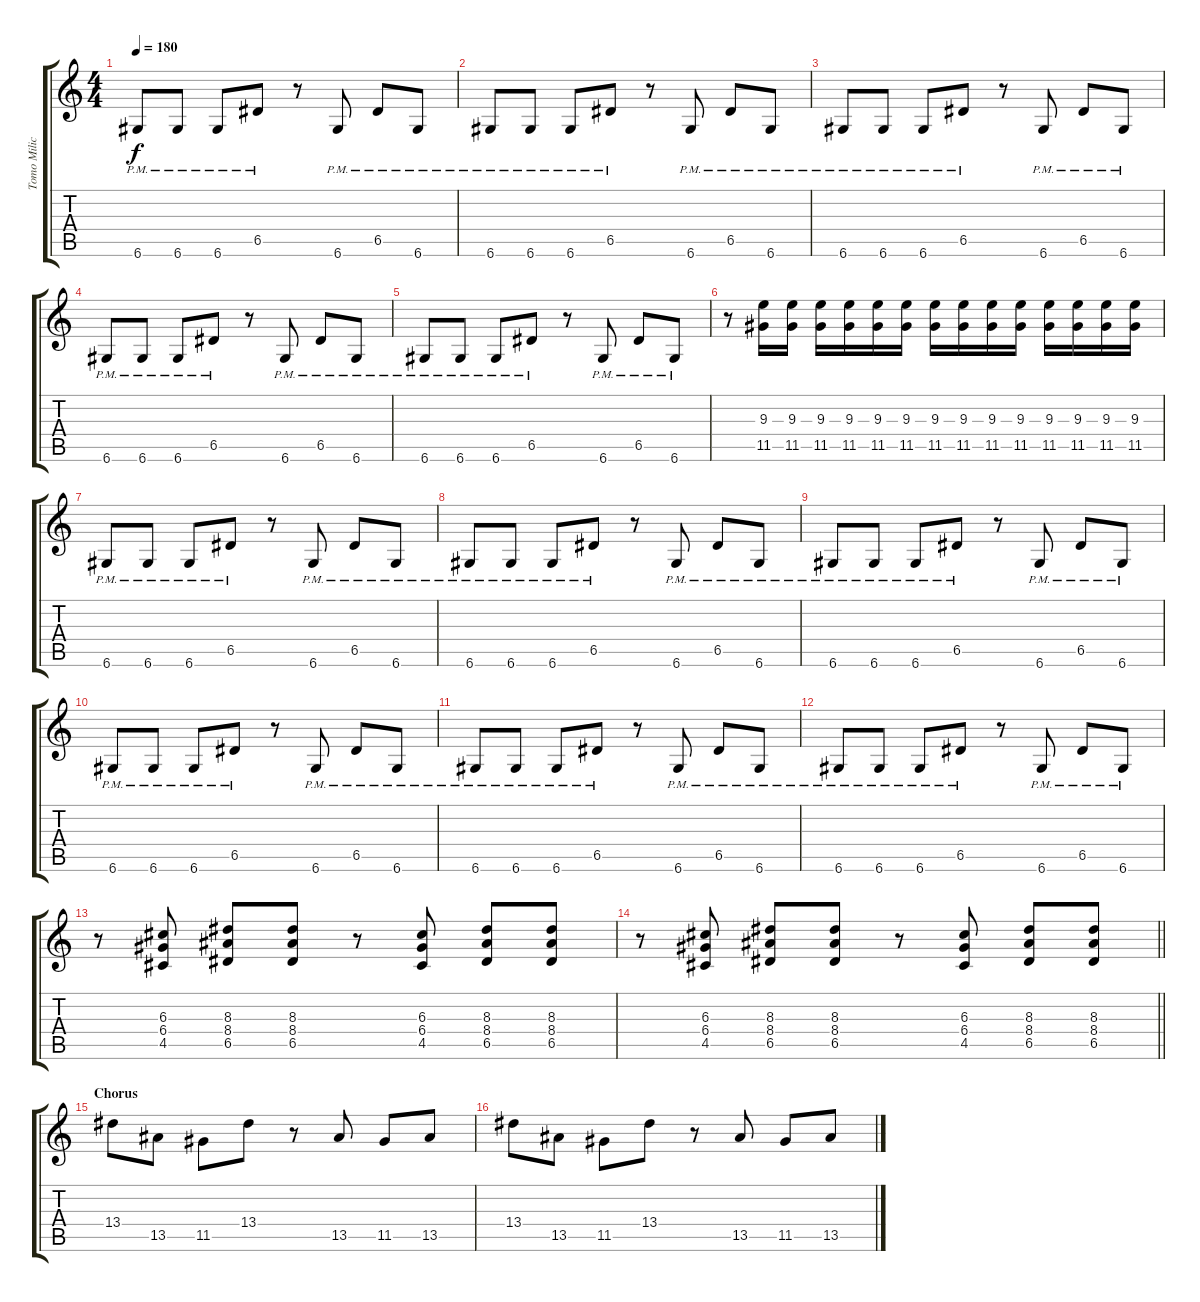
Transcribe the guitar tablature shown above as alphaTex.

\track ("Tomo Milicevic [Guitar]" "Tomo Milic") {instrument overdrivenguitar}
\staff {score tabs}
\tuning (E4 B3 G3 D3 A2 D2) {hide}
\ts (4 4)
\tempo 180
\clef g2
\ks c
6.6{pm}.8{dy f} 6.6{pm}.8 6.6{pm}.8 6.5{pm}.8 r.8 6.6{pm}.8 6.5{pm}.8 6.6{pm}.8 |
6.6{pm}.8 6.6{pm}.8 6.6{pm}.8 6.5{pm}.8 r.8 6.6{pm}.8 6.5{pm}.8 6.6{pm}.8 |
6.6{pm}.8 6.6{pm}.8 6.6{pm}.8 6.5{pm}.8 r.8 6.6{pm}.8 6.5{pm}.8 6.6{pm}.8 |
6.6{pm}.8 6.6{pm}.8 6.6{pm}.8 6.5{pm}.8 r.8 6.6{pm}.8 6.5{pm}.8 6.6{pm}.8 |
6.6{pm}.8 6.6{pm}.8 6.6{pm}.8 6.5{pm}.8 r.8 6.6{pm}.8 6.5{pm}.8 6.6{pm}.8 |
r.8{volume 13} (9.3 11.5).16 (9.3 11.5).16 (9.3 11.5).16 (9.3 11.5).16 (9.3 11.5).16 (9.3 11.5).16 (9.3 11.5).16 (9.3 11.5).16 (9.3 11.5).16 (9.3 11.5).16 (9.3 11.5).16 (9.3 11.5).16 (9.3 11.5).16 (9.3 11.5).16 |
6.6{pm}.8{volume 6} 6.6{pm}.8 6.6{pm}.8 6.5{pm}.8 r.8 6.6{pm}.8 6.5{pm}.8 6.6{pm}.8 |
6.6{pm}.8 6.6{pm}.8 6.6{pm}.8 6.5{pm}.8 r.8 6.6{pm}.8 6.5{pm}.8 6.6{pm}.8 |
6.6{pm}.8 6.6{pm}.8 6.6{pm}.8 6.5{pm}.8 r.8 6.6{pm}.8 6.5{pm}.8 6.6{pm}.8 |
6.6{pm}.8 6.6{pm}.8 6.6{pm}.8 6.5{pm}.8 r.8 6.6{pm}.8 6.5{pm}.8 6.6{pm}.8 |
6.6{pm}.8 6.6{pm}.8 6.6{pm}.8 6.5{pm}.8 r.8 6.6{pm}.8 6.5{pm}.8 6.6{pm}.8 |
6.6{pm}.8 6.6{pm}.8 6.6{pm}.8 6.5{pm}.8 r.8 6.6{pm}.8 6.5{pm}.8 6.6{pm}.8 |
r.8{volume 13} (6.3 6.4 4.5).8 (8.3 8.4 6.5).8 (8.3 8.4 6.5).8 r.8 (6.3 6.4 4.5).8 (8.3 8.4 6.5).8 (8.3 8.4 6.5).8 |
\barLineRight lightlight
r.8 (6.3 6.4 4.5).8 (8.3 8.4 6.5).8 (8.3 8.4 6.5).8 r.8 (6.3 6.4 4.5).8 (8.3 8.4 6.5).8 (8.3 8.4 6.5).8 |
\section ("" "Chorus")
13.4.8 13.5.8 11.5.8 13.4.8 r.8 13.5.8 11.5.8 13.5.8 |
13.4.8 13.5.8 11.5.8 13.4.8 r.8 13.5.8 11.5.8 13.5.8
